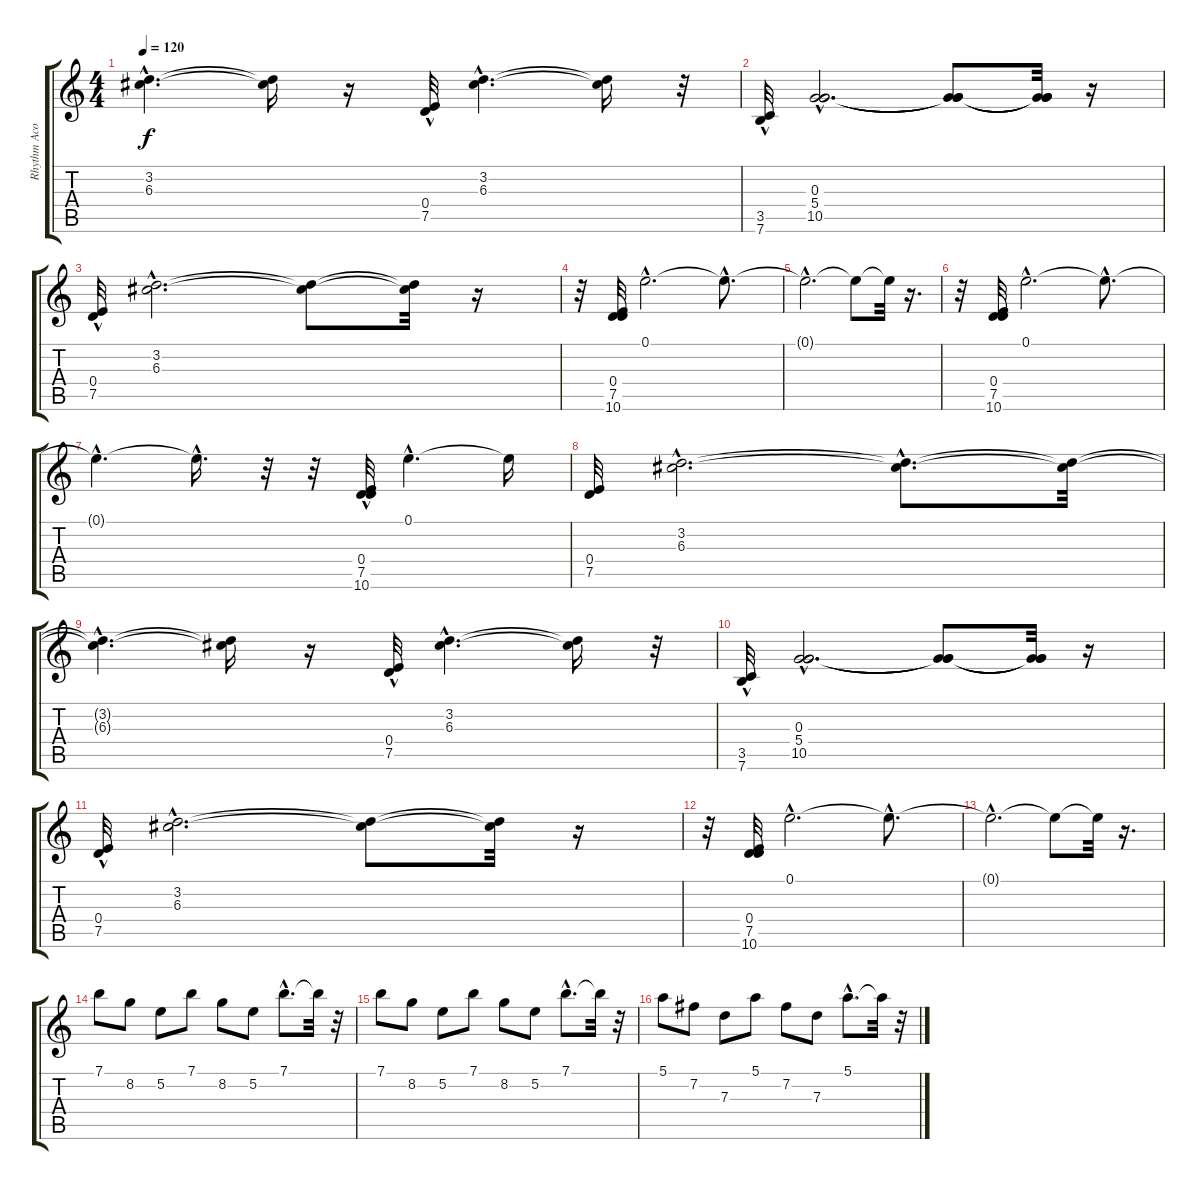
\track ("Rhythm Acoustic Guitar" "Rhythm Aco") {instrument acousticguitarnylon}
\staff {score tabs}
\tuning (E4 B3 G3 D3 A2 E2) {hide}
\ts (4 4)
\tempo 120
\clef g2
\ks c
(3.2{hac t} 6.3{hac t}).4{d dy f} (3.2{t} 6.3{t}).16 r.16 (0.4{hac} 7.5{hac}).32 (3.2{hac} 6.3{hac}).4{d} (3.2{t} 6.3{t}).16 r.32 |
(3.5{hac} 7.6{hac}).32 (0.3{hac} 5.4{hac} 10.5{hac}).2{d} (0.3{t} 5.4{t} 10.5{t}).8 (0.3{t} 5.4{t} 10.5{t}).32 r.16 |
(0.4{hac} 7.5{hac}).32 (3.2{hac} 6.3{hac}).2{d} (3.2{t} 6.3{t}).8 (3.2{t} 6.3{t}).32 r.16 |
r.32 (0.4 7.5 10.6).32 0.1{hac}.2{d} 0.1{hac t}.8{d} |
0.1{hac t}.2{d} 0.1{t}.8 0.1{t}.32 r.16{d} |
r.32 (0.4 7.5 10.6).32 0.1{hac}.2{d} 0.1{hac t}.8{d} |
0.1{hac t}.4{d} 0.1{hac t}.16{d} r.32 r.32 (0.4{hac} 7.5{hac} 10.6{hac}).32 0.1{hac}.4{d} 0.1{t}.16 |
(0.4 7.5).32 (3.2{hac} 6.3{hac}).2{d} (3.2{hac t} 6.3{hac t}).8{d} (3.2{t} 6.3{t}).32 |
(3.2{hac t} 6.3{hac t}).4{d} (3.2{t} 6.3{t}).16 r.16 (0.4{hac} 7.5{hac}).32 (3.2{hac} 6.3{hac}).4{d} (3.2{t} 6.3{t}).16 r.32 |
(3.5{hac} 7.6{hac}).32 (0.3{hac} 5.4{hac} 10.5{hac}).2{d} (0.3{t} 5.4{t} 10.5{t}).8 (0.3{t} 5.4{t} 10.5{t}).32 r.16 |
(0.4{hac} 7.5{hac}).32 (3.2{hac} 6.3{hac}).2{d} (3.2{t} 6.3{t}).8 (3.2{t} 6.3{t}).32 r.16 |
r.32 (0.4 7.5 10.6).32 0.1{hac}.2{d} 0.1{hac t}.8{d} |
0.1{hac t}.2{d} 0.1{t}.8 0.1{t}.32 r.16{d} |
7.1.8 8.2.8 5.2.8 7.1.8 8.2.8 5.2.8 7.1{hac}.8{d} 7.1{t}.32 r.32 |
7.1.8 8.2.8 5.2.8 7.1.8 8.2.8 5.2.8 7.1{hac}.8{d} 7.1{t}.32 r.32 |
5.1.8 7.2.8 7.3.8 5.1.8 7.2.8 7.3.8 5.1{hac}.8{d} 5.1{t}.32 r.32
